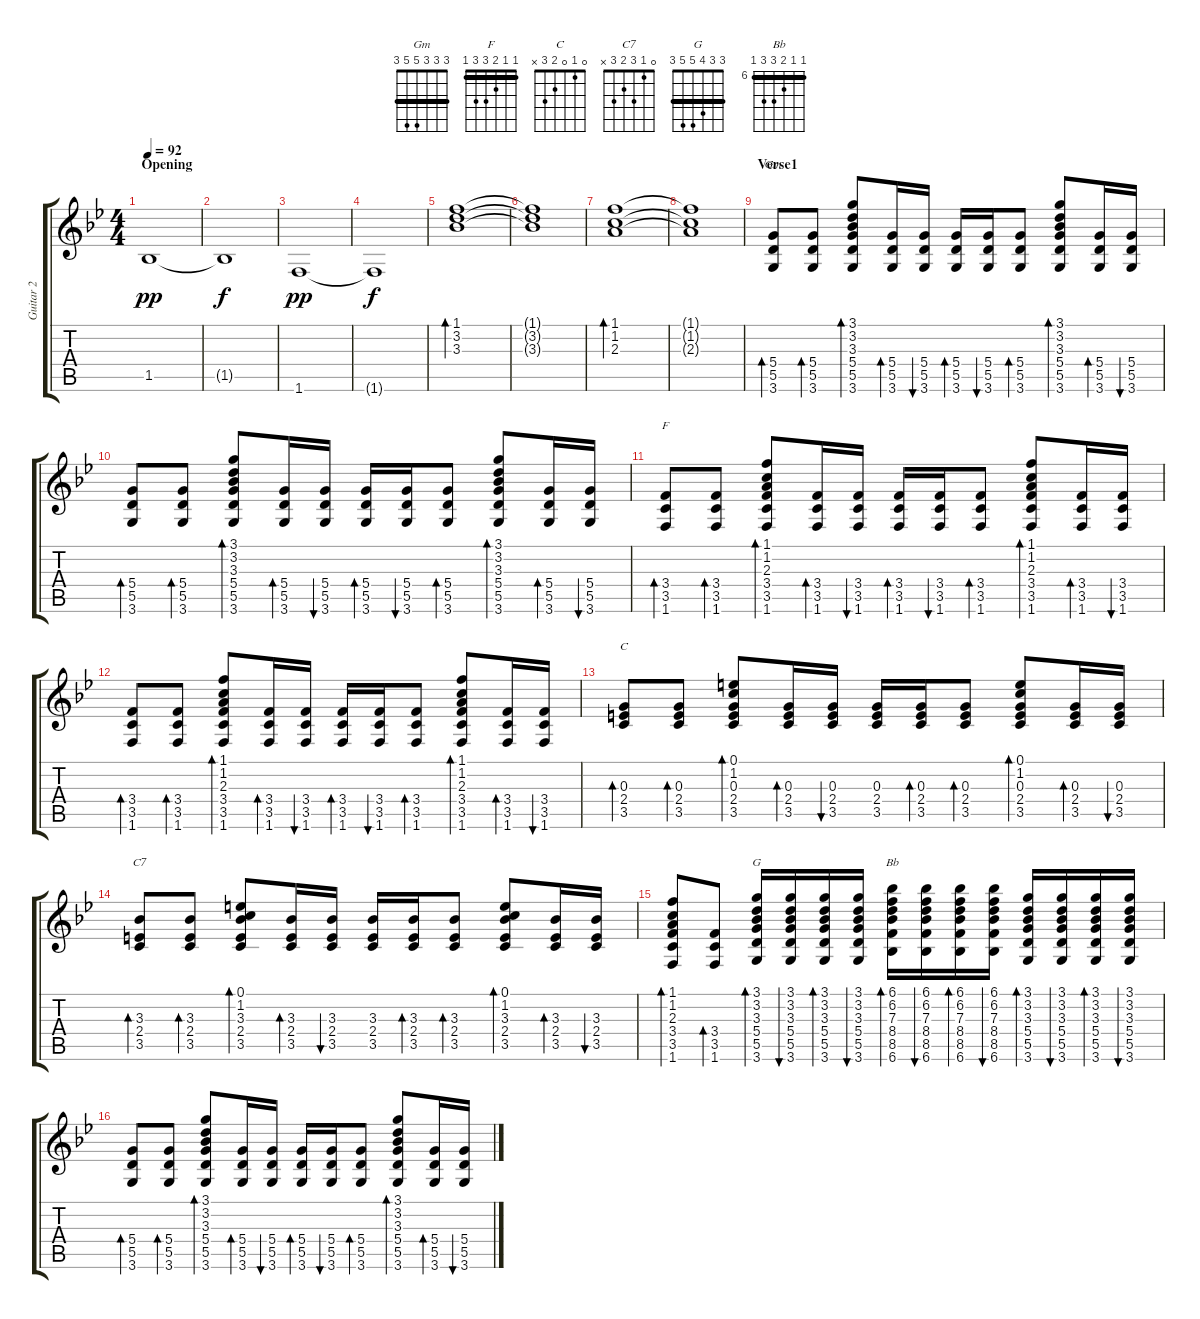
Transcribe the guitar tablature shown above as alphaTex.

\track ("Guitar 2" "Guitar 2") {instrument acousticguitarsteel}
\staff {score tabs}
\tuning (E4 B3 G3 D3 A2 E2) {hide}
\chord ("Gm" 3 3 3 5 5 3) {barre 3}
\chord ("F" 1 1 2 3 3 1) {barre 1}
\chord ("C" 0 1 0 2 3 x)
\chord ("C7" 0 1 3 2 3 x)
\chord ("G" 3 3 4 5 5 3) {barre 3}
\chord ("Bb" 6 6 7 8 8 6) {firstfret 6 barre 6}
\ts (4 4)
\section ("" "Opening")
\tempo 92
\clef g2
\ks bb
1.5.1{dy pp volume 16 instrument acousticguitarsteel} |
1.5{t}.1{dy f} |
1.6.1{dy pp} |
1.6{t}.1{dy f} |
(1.1 3.2 3.3).1{bd 240} |
(1.1{t} 3.2{t} 3.3{t}).1 |
(1.1 1.2 2.3).1{bd 240} |
(1.1{t} 1.2{t} 2.3{t}).1 |
\section ("" "Verse1")
(5.4 5.5 3.6).8{bd 30 ch "Gm" volume 11} (5.4 5.5 3.6).8{bd 30} (3.1 3.2 3.3 5.4 5.5 3.6).8{bd 30} (5.4 5.5 3.6).16{bd 60} (5.4 5.5 3.6).16{bu 60} (5.4 5.5 3.6).16{bd 60} (5.4 5.5 3.6).16{bu 60} (5.4 5.5 3.6).8{bd 60} (3.1 3.2 3.3 5.4 5.5 3.6).8{bd 60} (5.4 5.5 3.6).16{bd 60} (5.4 5.5 3.6).16{bu 60} |
(5.4 5.5 3.6).8{bd 30} (5.4 5.5 3.6).8{bd 30} (3.1 3.2 3.3 5.4 5.5 3.6).8{bd 30} (5.4 5.5 3.6).16{bd 60} (5.4 5.5 3.6).16{bu 60} (5.4 5.5 3.6).16{bd 60} (5.4 5.5 3.6).16{bu 60} (5.4 5.5 3.6).8{bd 60} (3.1 3.2 3.3 5.4 5.5 3.6).8{bd 60} (5.4 5.5 3.6).16{bd 60} (5.4 5.5 3.6).16{bu 60} |
(3.4 3.5 1.6).8{bd 30 ch "F"} (3.4 3.5 1.6).8{bd 30} (1.1 1.2 2.3 3.4 3.5 1.6).8{bd 30} (3.4 3.5 1.6).16{bd 60} (3.4 3.5 1.6).16{bu 60} (3.4 3.5 1.6).16{bd 60} (3.4 3.5 1.6).16{bu 60} (3.4 3.5 1.6).8{bd 60} (1.1 1.2 2.3 3.4 3.5 1.6).8{bd 60} (3.4 3.5 1.6).16{bd 60} (3.4 3.5 1.6).16{bu 60} |
(3.4 3.5 1.6).8{bd 30} (3.4 3.5 1.6).8{bd 30} (1.1 1.2 2.3 3.4 3.5 1.6).8{bd 30} (3.4 3.5 1.6).16{bd 60} (3.4 3.5 1.6).16{bu 60} (3.4 3.5 1.6).16{bd 60} (3.4 3.5 1.6).16{bu 60} (3.4 3.5 1.6).8{bd 60} (1.1 1.2 2.3 3.4 3.5 1.6).8{bd 60} (3.4 3.5 1.6).16{bd 60} (3.4 3.5 1.6).16{bu 60} |
(0.3 2.4 3.5).8{bd 30 ch "C"} (0.3 2.4 3.5).8{bd 30} (0.1 1.2 0.3 2.4 3.5).8{bd 30} (0.3 2.4 3.5).16{bd 60} (0.3 2.4 3.5).16{bu 60} (0.3 2.4 3.5).16 (0.3 2.4 3.5).16{bd 30} (0.3 2.4 3.5).8{bd 60} (0.1 1.2 0.3 2.4 3.5).8{bd 60} (0.3 2.4 3.5).16{bd 60} (0.3 2.4 3.5).16{bu 60} |
(3.3 2.4 3.5).8{bd 30 ch "C7"} (3.3 2.4 3.5).8{bd 30} (0.1 1.2 3.3 2.4 3.5).8{bd 30} (3.3 2.4 3.5).16{bd 60} (3.3 2.4 3.5).16{bu 60} (3.3 2.4 3.5).16 (3.3 2.4 3.5).16{bd 30} (3.3 2.4 3.5).8{bd 60} (0.1 1.2 3.3 2.4 3.5).8{bd 60} (3.3 2.4 3.5).16{bd 60} (3.3 2.4 3.5).16{bu 60} |
(1.1 1.2 2.3 3.4 3.5 1.6).8{bd 30} (3.4 3.5 1.6).8{bd 30} (3.1 3.2 3.3 5.4 5.5 3.6).16{bd 30 ch "G"} (3.1 3.2 3.3 5.4 5.5 3.6).16{bu 30} (3.1 3.2 3.3 5.4 5.5 3.6).16{bd 30} (3.1 3.2 3.3 5.4 5.5 3.6).16{bu 30} (6.1 6.2 7.3 8.4 8.5 6.6).16{bd 30 ch "Bb"} (6.1 6.2 7.3 8.4 8.5 6.6).16{bu 30} (6.1 6.2 7.3 8.4 8.5 6.6).16{bd 30} (6.1 6.2 7.3 8.4 8.5 6.6).16{bu 30} (3.1 3.2 3.3 5.4 5.5 3.6).16{bd 30} (3.1 3.2 3.3 5.4 5.5 3.6).16{bu 30} (3.1 3.2 3.3 5.4 5.5 3.6).16{bd 30} (3.1 3.2 3.3 5.4 5.5 3.6).16{bu 30} |
(5.4 5.5 3.6).8{bd 30 volume 11} (5.4 5.5 3.6).8{bd 30} (3.1 3.2 3.3 5.4 5.5 3.6).8{bd 30} (5.4 5.5 3.6).16{bd 60} (5.4 5.5 3.6).16{bu 60} (5.4 5.5 3.6).16{bd 60} (5.4 5.5 3.6).16{bu 60} (5.4 5.5 3.6).8{bd 60} (3.1 3.2 3.3 5.4 5.5 3.6).8{bd 60} (5.4 5.5 3.6).16{bd 60} (5.4 5.5 3.6).16{bu 60}
